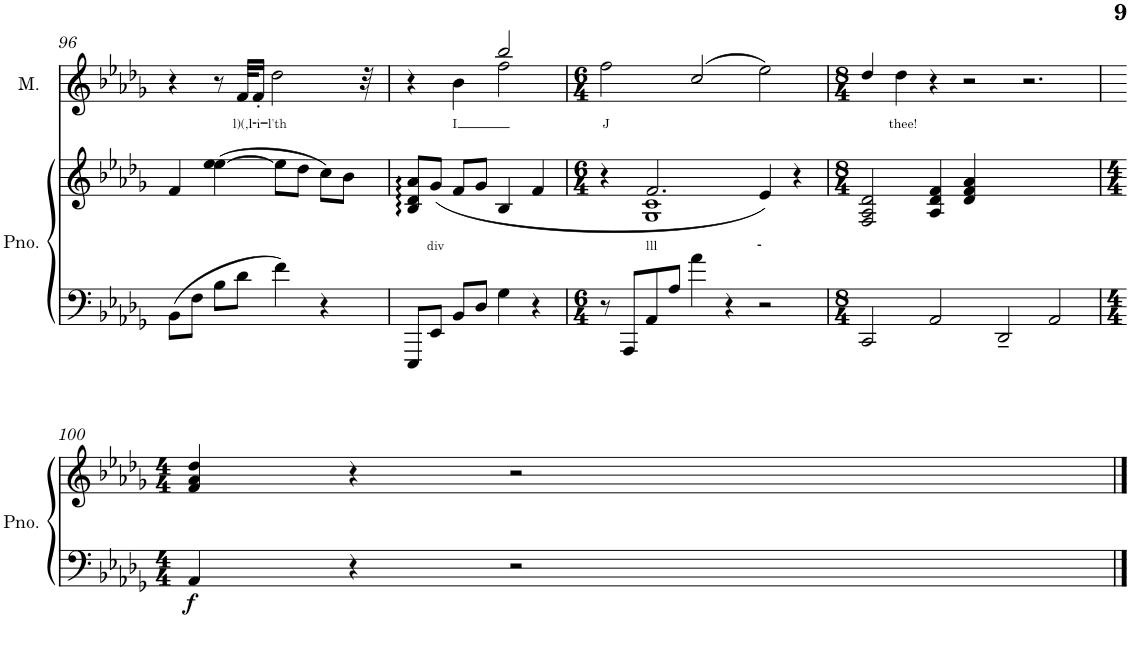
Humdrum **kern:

**kern	**kern	**text	**dynam	**kern	**text
*part2	*part2	*part2	*part2	*part1	*part1
*staff3	*staff2	*staff2	*staff2/3	*staff1	*staff1
*I"Piano	*	*	*	*I"Men	*
*I'Pno.	*	*	*	*I'M.	*
!!LO:PB:g=z
*clefF4	*clefG2	*	*	*clefG2	*
*k[b-e-a-d-g-]	*k[b-e-a-d-g-]	*	*	*k[b-e-a-d-g-]	*
*D-:	*D-:	*	*	*D-:	*
*M4/4	*M4/4	*	*	*M4/4	*
=96	=96	=96	=96	=96	=96
8BB-\L	4f/	.	.	4r	.
8F\J	.	.	.	.	.
8B-\L	(>[>4ee-\ 4ee-\	.	.	8r	.
!	!	!	!	!	!LO:LY:b
8d-\J	.	.	.	32f/KLL	l)(,l-
!	!	!	!	!	!LO:LY:b
.	.	.	.	16f'/JJ	-i-
!	!	!	!	!	!LO:LY:b
.	.	.	.	2dd-\	-l'th
4f\	8ee-\L]	.	.	.	.
.	8dd-\J	.	.	.	.
4r	8cc\L)	.	.	.	.
.	8b-\J	.	.	.	.
.	.	.	.	32r	.
=97	=97	=97	=97	=97	=97
*	*	*	*	*^	*
8EEE-/L	8B-/ 8d-/ 8a-/L	.	.	4r	2ryy	.
!	!	!LO:LY:b	!	!	!	!
8EE-/J	(<8g-/J	div	.	.	.	.
!	!	!	!	!	!	!LO:LY:b
8BB-/L	8f/L	.	.	4b-\	.	I
8D-/J	8g-/J	.	.	.	.	.
4G-\	4B-/	.	.	2ff\	2bb-/	.
4r	4f/	.	.	.	.	.
*	*	*	*	*v	*v	*
=98	=98	=98	=98	=98	=98
*M6/4	*M6/4	*	*	*M6/4	*
*	*^	*	*	*	*
!	!	!	!	!	!	!LO:LY:b
8r	4r	4ryy	.	.	2ff\	J
8AAA-/L	.	.	.	.	.	.
!	!	!	!LO:LY:b	!	!	!
8AA-/	1G- 1c	2.f/	lll-	.	.	.
8A-/J	.	.	.	.	.	.
4a-\	.	.	.	.	(>2cc/	.
4r	.	.	.	.	.	.
2r	.	2.ryy	.	.	2ee-\)	.
.	4e-/)	.	.	.	.	.
4ryy	4r	.	.	.	4ryy	.
*	*v	*v	*	*	*	*
=99	=99	=99	=99	=99	=99
*M8/4	*M8/4	*	*	*M8/4	*
2CC/	2F/ 2A-/ 2d-/	.	.	4dd-/	.
!	!	!	!	!	!LO:LY:b
.	.	.	.	4dd-\	thee!
2AA-/	4A-/ 4d-/ 4f/	.	.	4r	.
.	4d-/ 4f/ 4a-/	.	.	2r	.
2DD-~/	1ryy	.	.	.	.
.	.	.	.	2.r	.
2AA-/	.	.	.	.	.
!!LO:LB:g=z
=100	=100	=100	=100	=100	=100
*M4/4	*M4/4	*	*	*	*
!	!	!	!LO:DY:b=2	!	!
4AA-/	4f/ 4a-/ 4dd-/	.	f	0ryy	.
4r	4r	.	.	.	.
2r	2r	.	.	.	.
1ryy	1ryy	.	.	.	.
==	==	==	==	==	==
*-	*-	*-	*-	*-	*-
